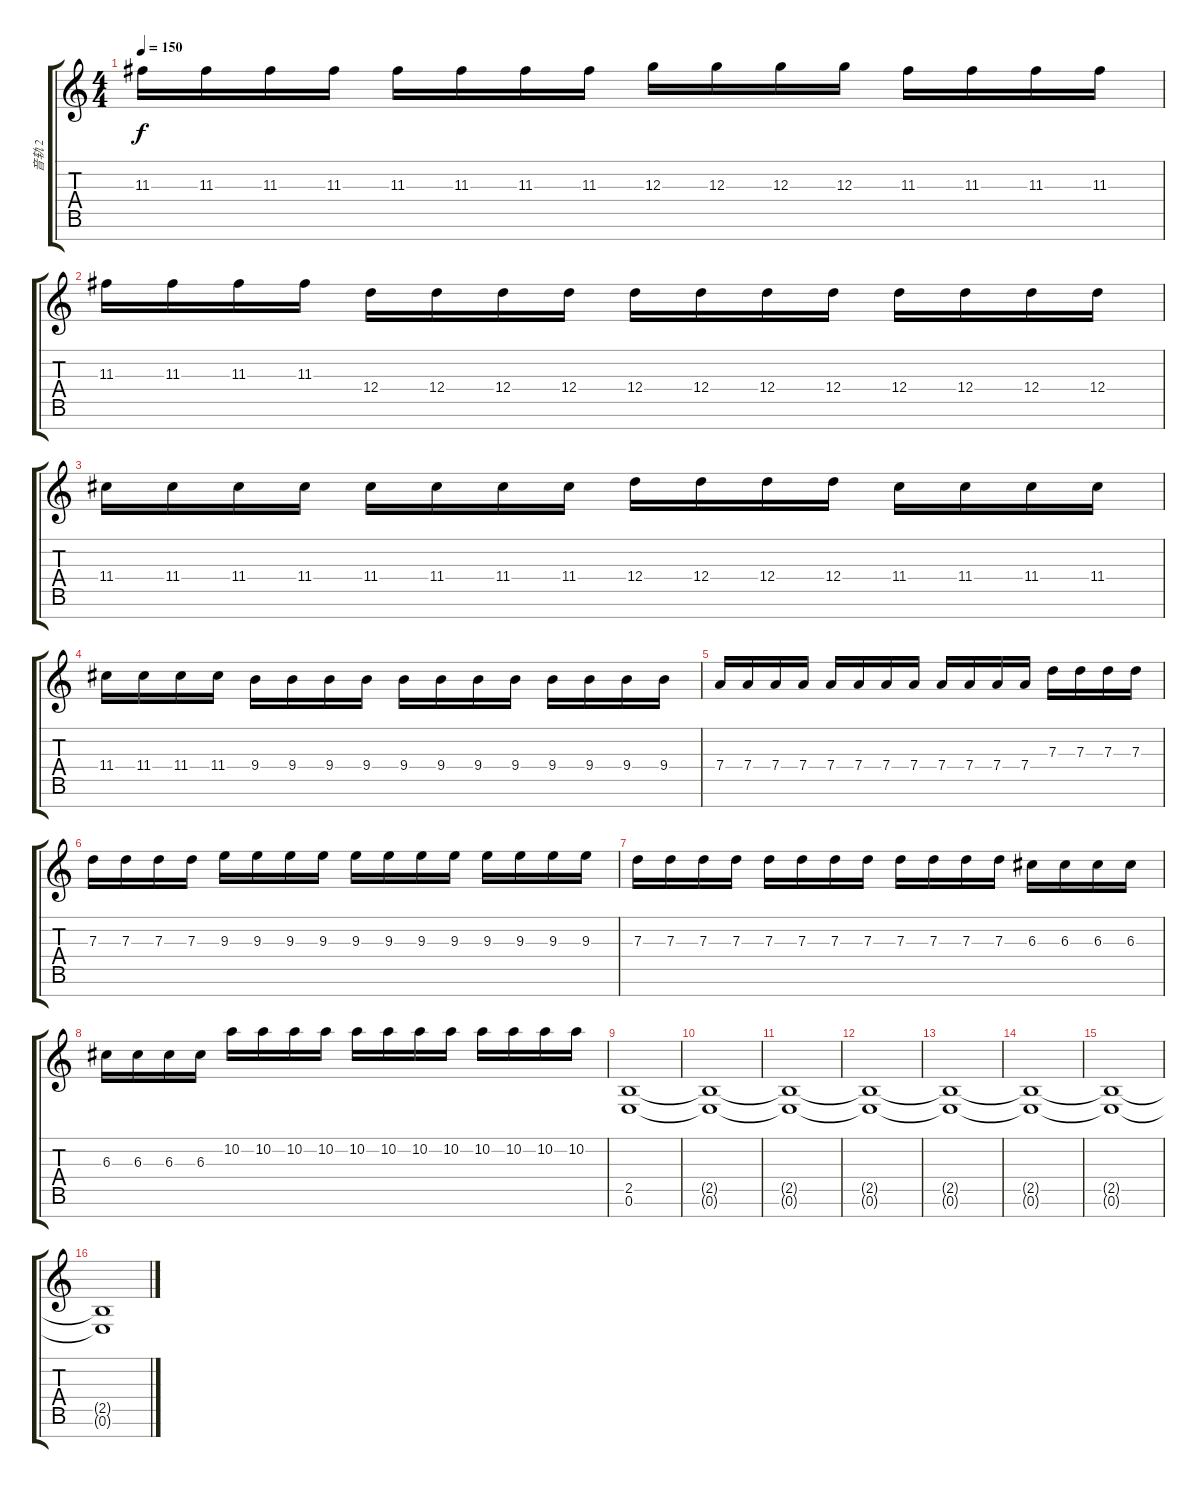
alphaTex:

\track ("音轨 2" "音轨 2") {instrument distortionguitar}
\staff {score tabs}
\tuning (E4 B3 G3 D3 A2 E2 B1) {hide}
\ts (4 4)
\tempo 150
\clef g2
\ks c
11.3.16{dy f} 11.3.16 11.3.16 11.3.16 11.3.16 11.3.16 11.3.16 11.3.16 12.3.16 12.3.16 12.3.16 12.3.16 11.3.16 11.3.16 11.3.16 11.3.16 |
11.3.16 11.3.16 11.3.16 11.3.16 12.4.16 12.4.16 12.4.16 12.4.16 12.4.16 12.4.16 12.4.16 12.4.16 12.4.16 12.4.16 12.4.16 12.4.16 |
11.4.16 11.4.16 11.4.16 11.4.16 11.4.16 11.4.16 11.4.16 11.4.16 12.4.16 12.4.16 12.4.16 12.4.16 11.4.16 11.4.16 11.4.16 11.4.16 |
11.4.16 11.4.16 11.4.16 11.4.16 9.4.16 9.4.16 9.4.16 9.4.16 9.4.16 9.4.16 9.4.16 9.4.16 9.4.16 9.4.16 9.4.16 9.4.16 |
7.4.16 7.4.16 7.4.16 7.4.16 7.4.16 7.4.16 7.4.16 7.4.16 7.4.16 7.4.16 7.4.16 7.4.16 7.3.16 7.3.16 7.3.16 7.3.16 |
7.3.16 7.3.16 7.3.16 7.3.16 9.3.16 9.3.16 9.3.16 9.3.16 9.3.16 9.3.16 9.3.16 9.3.16 9.3.16 9.3.16 9.3.16 9.3.16 |
7.3.16 7.3.16 7.3.16 7.3.16 7.3.16 7.3.16 7.3.16 7.3.16 7.3.16 7.3.16 7.3.16 7.3.16 6.3.16 6.3.16 6.3.16 6.3.16 |
6.3.16 6.3.16 6.3.16 6.3.16 10.2.16 10.2.16 10.2.16 10.2.16 10.2.16 10.2.16 10.2.16 10.2.16 10.2.16 10.2.16 10.2.16 10.2.16 |
(2.5 0.6).1 |
(2.5{t} 0.6{t}).1{volume 0} |
(2.5{t} 0.6{t}).1 |
(2.5{t} 0.6{t}).1 |
(2.5{t} 0.6{t}).1 |
(2.5{t} 0.6{t}).1 |
(2.5{t} 0.6{t}).1 |
(2.5{t} 0.6{t}).1
